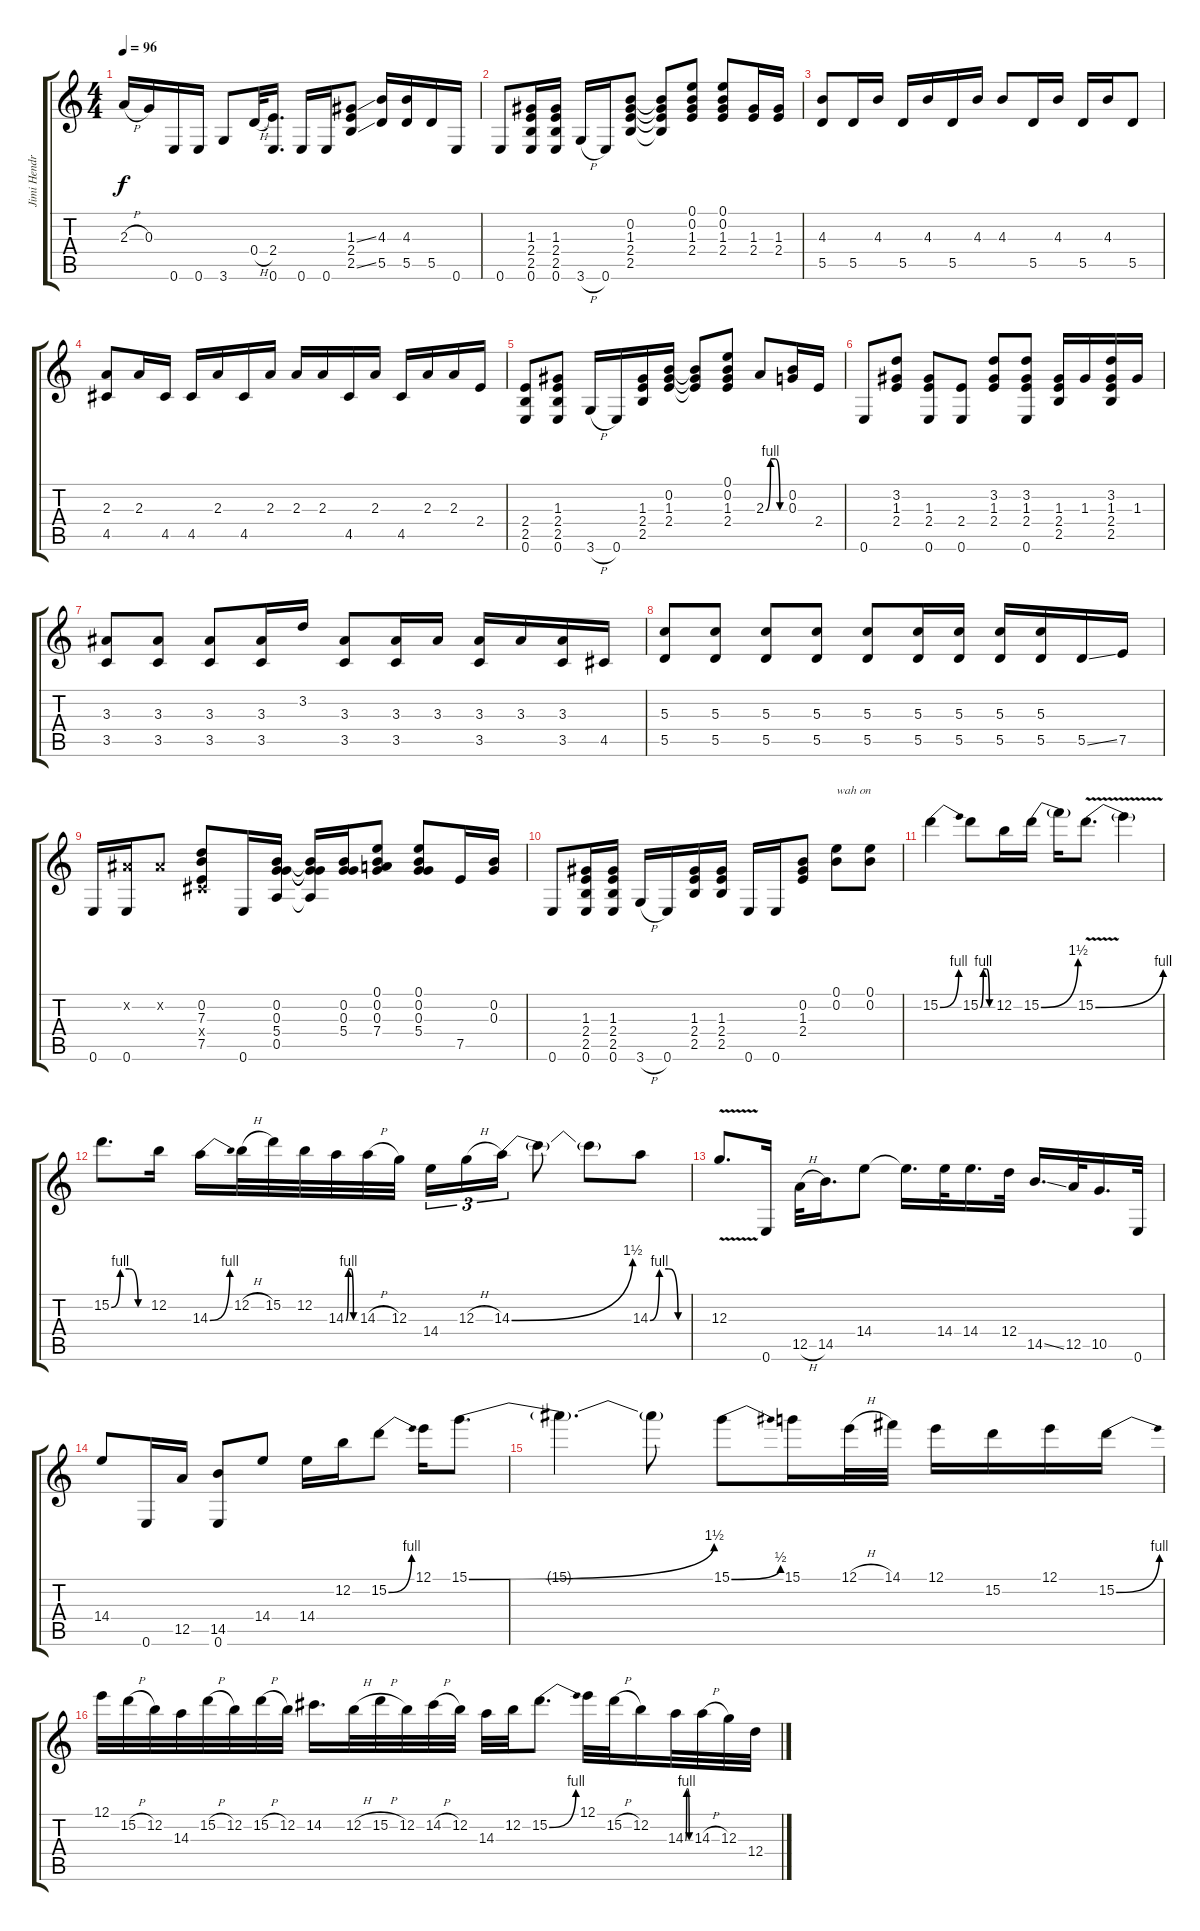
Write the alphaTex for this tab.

\track ("Jimi Hendrix" "Jimi Hendr") {instrument distortionguitar}
\staff {score tabs}
\tuning (E4 B3 G3 D3 A2 E2) {hide}
\ts (4 4)
\tempo 96
\clef g2
\ks c
2.3{h}.16{dy f} 0.3.16 0.6.16 0.6.16 3.6.8 0.4{h}.32 (2.4 0.6).16{d} 0.6.16 0.6.16 (1.3{ss} 2.4 2.5{ss}).8 (4.3 5.5).16 (4.3 5.5).16 5.5.16 0.6.16 |
0.6.8 (1.3 2.4 2.5 0.6).16 (1.3 2.4 2.5 0.6).16 3.6{h}.16 0.6.16 (0.2 1.3 2.4 2.5).8 (0.2{t} 1.3{t} 2.4{t} 2.5{t}).8 (0.1 0.2 1.3 2.4).8 (0.1 0.2 1.3 2.4).8 (1.3 2.4).16 (1.3 2.4).16 |
(4.3 5.5).8 5.5.16 4.3.16 5.5.16 4.3.16 5.5.16 4.3.16 4.3.8 5.5.16 4.3.16 5.5.16 4.3.16 5.5.8 |
(2.3 4.5).8 2.3.16 4.5.16 4.5.16 2.3.16 4.5.16 2.3.16 2.3.16 2.3.16 4.5.16 2.3.16 4.5.16 2.3.16 2.3.16 2.4.16 |
(2.4 2.5 0.6).8 (1.3 2.4 2.5 0.6).8 3.6{h}.16 0.6.16 (1.3 2.4 2.5).16 (0.2 1.3 2.4).16 (0.2{t} 1.3{t} 2.4{t}).8 (0.1 0.2 1.3 2.4).8 2.3{be (custom 0 0 15 4 30 4 45 0 60 0)}.8 (0.2 0.3).16 2.4.16 |
0.6.8 (3.2 1.3 2.4).8 (1.3 2.4 0.6).8 (2.4 0.6).8 (3.2 1.3 2.4).8 (3.2 1.3 2.4 0.6).8 (1.3 2.4 2.5).16 1.3.16 (3.2 1.3 2.4 2.5).16 1.3.16 |
(3.3 3.5).8 (3.3 3.5).8 (3.3 3.5).8 (3.3 3.5).16 3.2.16 (3.3 3.5).8 (3.3 3.5).16 3.3.16 (3.3 3.5).16 3.3.16 (3.3 3.5).16 4.5.16 |
(5.3 5.5).8 (5.3 5.5).8 (5.3 5.5).8 (5.3 5.5).8 (5.3 5.5).8 (5.3 5.5).16 (5.3 5.5).16 (5.3 5.5).16 (5.3 5.5).16 5.5{ss}.16 7.5.16 |
0.6.16 (-1.2{x} 0.6).16 -1.2{x}.8 (0.2 7.3 -1.4{x} 7.5).8 0.6.16 (0.2 0.3 5.4 0.5).16 (0.2{t} 0.3{t} 5.4{t} 0.5{t}).16 (0.2 0.3 5.4).16 (0.1 0.2 0.3 7.4).8 (0.1 0.2 0.3 5.4).8 7.5.16 (0.2 0.3).16 |
0.6.8 (1.3 2.4 2.5 0.6).16 (1.3 2.4 2.5 0.6).16 3.6{h}.16 0.6.16 (1.3 2.4 2.5).16 (1.3 2.4 2.5).16 0.6.16 0.6.16 (0.2 1.3 2.4).8 (0.1 0.2).8{txt "wah on"} (0.1 0.2).8 |
15.2{be (bend 0 0 60 4)}.4 15.2{be (custom 0 0 15 4 30 4 45 0 60 0)}.8 12.2.16 15.2{be (bend 0 0 60 6)}.16 15.2{t}.16 15.2{be (bend 0 0 60 4) v}.8{d} 15.2{t}.4 |
15.2{be (custom 0 0 15 4 30 4 45 0 60 0)}.8{d} 12.2.16 14.3{be (bend 0 0 60 4)}.16 12.2{h}.32 15.2.32 12.2.32 14.3{be (custom 0 0 15 4 30 4 45 0 60 0)}.32 14.3{h}.32 12.3.32 14.4.16{tu (3 2)} 12.3{h}.16{tu (3 2)} 14.3{be (bend 0 0 60 6)}.16{tu (3 2)} 14.3{t}.8 14.3{t}.8 14.3{be (custom 0 0 15 4 30 4 45 0 60 0)}.8 |
12.3{v}.8{d} 0.6.16 12.5{h}.32 14.5.16{d} 14.4.8 14.4{t}.16{d} 14.4.32 14.4.16{d} 12.4.32 14.5{ss}.16{d} 12.5.32 10.5.16{d} 0.6.32 |
14.4.8 0.6.16 12.5.16 (14.5 0.6).8 14.4.8 14.4.16 12.2.16 15.2{be (bend 0 0 60 4)}.8 12.1.16 15.1{be (bend 0 0 60 6)}.8{d} |
15.1{t}.4{d} 15.1{t}.8 15.1{be (bend 0 0 60 2)}.8 15.1.16 12.1{h}.32 14.1.32 12.1.16 15.2.16 12.1.16 15.2{be (bend 0 0 60 4)}.16 |
12.1.32 15.2{h}.32 12.2.32 14.3.32 15.2{h}.32 12.2.32 15.2{h}.32 12.2.32 14.2.16{d} 12.2{h}.32 15.2{h}.32 12.2.32 14.2{h}.32 12.2.32 14.3.32 12.2.32 15.2{be (bend 0 0 60 4)}.8{d} 12.1.32 15.2{h}.32 12.2.16 14.3{be (custom 0 0 15 4 30 4 45 0 60 0)}.32 14.3{h}.32 12.3.32 12.4.32
